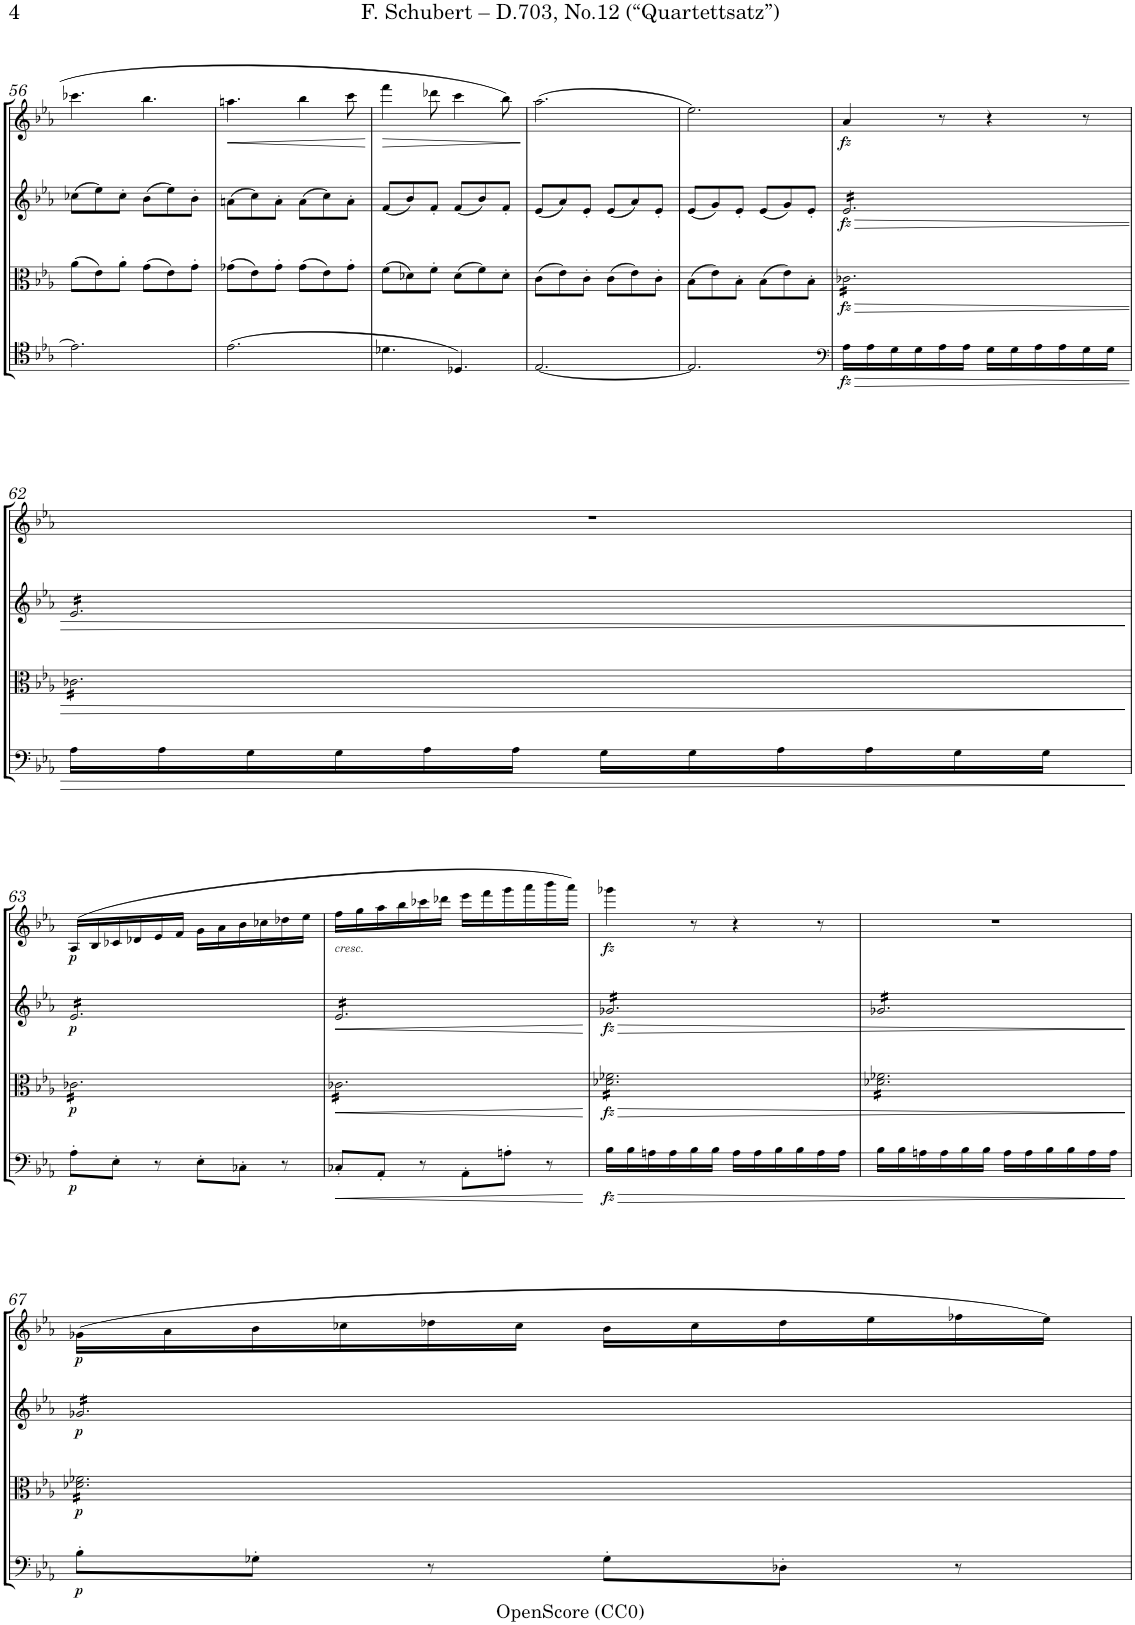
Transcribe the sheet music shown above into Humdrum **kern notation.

**kern	**dynam	**kern	**dynam	**kern	**dynam	**kern	**dynam
*part4	*part4	*part3	*part3	*part2	*part2	*part1	*part1
*staff4	*staff4	*staff3	*staff3	*staff2	*staff2	*staff1	*staff1
*I"Violoncello	*	*I"Viola	*	*I"Violin 2	*	*I"Violin 1	*
*I'Vc	*	*I'Vla	*	*I'Vln	*	*I'Vln	*
!!LO:PB:g=z
*clefC4	*	*clefC3	*	*clefG2	*	*clefG2	*
*k[b-e-a-]	*	*k[b-e-a-]	*	*k[b-e-a-]	*	*k[b-e-a-]	*
*M6/8	*	*M6/8	*	*M6/8	*	*M6/8	*
=56	=56	=56	=56	=56	=56	=56	=56
2.e-\]	.	(8a-\L	.	(8cc-X\L	.	4.ccc-X\	.
.	.	8e-\)	.	8ee-\)	.	.	.
.	.	8a-'\J	.	8cc-'\J	.	.	.
.	.	(8g\L	.	(8b-\L	.	4.bb-\	.
.	.	8e-\)	.	8ee-\)	.	.	.
.	.	8g'\J	.	8b-'\J	.	.	.
=57	=57	=57	=57	=57	=57	=57	=57
!	!	!	!	!	!	!	!LO:HP:b
(2.e-\	.	(8g-X\L	.	(8an\L	.	4.aan\	<
.	.	8e-\)	.	8cc\)	.	.	.
.	.	8g-'\J	.	8a'\J	.	.	.
.	.	(8g-\L	.	(8a\L	.	4bb-\	.
.	.	8e-\)	.	8cc\)	.	.	.
.	.	8g-'\J	.	8a'\J	.	8ccc\	.
.	.	.	.	.	.	.	[
=58	=58	=58	=58	=58	=58	=58	=58
!	!	!	!	!	!	!	!LO:HP:b
4.d-X\	.	(8f\L	.	(8f/L	.	4fff\	>
.	.	8d-X\)	.	8b-/)	.	.	.
.	.	8f'\J	.	8f'/J	.	8ddd-X\	.
4.D-X/)	.	(8d-\L	.	(8f/L	.	4ccc\	.
.	.	8f\)	.	8b-/)	.	.	.
.	.	8d-'\J	.	8f'/J	.	8bb-\	.
.	.	.	.	.	.	.	]
=59	=59	=59	=59	=59	=59	=59	=59
[2.E-/	.	(8c\L	.	(8e-/L	.	(2.aa-\	.
.	.	8e-\)	.	8a-/)	.	.	.
.	.	8c'\J	.	8e-'/J	.	.	.
.	.	(8c\L	.	(8e-/L	.	.	.
.	.	8e-\)	.	8a-/)	.	.	.
.	.	8c'\J	.	8e-'/J	.	.	.
=60	=60	=60	=60	=60	=60	=60	=60
2.E-/]	.	(8B-\L	.	(8e-/L	.	2.ee-\)	.
.	.	8e-\)	.	8g/)	.	.	.
.	.	8B-'\J	.	8e-'/J	.	.	.
.	.	(8B-\L	.	(8e-/L	.	.	.
.	.	8e-\)	.	8g/)	.	.	.
.	.	8B-'\J	.	8e-'/J	.	.	.
=61	=61	=61	=61	=61	=61	=61	=61
*clefF4	*	*	*	*	*	*	*
!	!LO:HP:b	!	!LO:HP:b	!	!LO:HP:b	!	!
!	!LO:DY:n=1:b	!	!LO:DY:n=1:b	!	!LO:DY:n=1:b	!	!LO:DY:b
*	*	*tremolo	*	*	*	*	*
*	*	*	*	*tremolo	*	*	*
16A-\LL	> fz	16c-X\LL	> fz	16e-/LL	> fz	4a-/	fz
16A-\	.	16c-X\	.	16e-/	.	.	.
16G\	.	16c-X\	.	16e-/	.	.	.
16G\	.	16c-X\	.	16e-/	.	.	.
16A-\	.	16c-X\	.	16e-/	.	8r	.
16A-\JJ	.	16c-X\	.	16e-/	.	.	.
16G\LL	.	16c-X\	.	16e-/	.	4r	.
16G\	.	16c-X\	.	16e-/	.	.	.
16A-\	.	16c-X\	.	16e-/	.	.	.
16A-\	.	16c-X\	.	16e-/	.	.	.
16G\	.	16c-X\	.	16e-/	.	8r	.
16G\JJ	.	16c-X\JJ	.	16e-/JJ	.	.	.
!!LO:LB:g=z
=62	=62	=62	=62	=62	=62	=62	=62
16A-\LL	.	16c-X\LL	.	16e-/LL	.	2.r	.
16A-\	.	16c-X\	.	16e-/	.	.	.
16G\	.	16c-X\	.	16e-/	.	.	.
16G\	.	16c-X\	.	16e-/	.	.	.
16A-\	.	16c-X\	.	16e-/	.	.	.
16A-\JJ	.	16c-X\	.	16e-/	.	.	.
16G\LL	.	16c-X\	.	16e-/	.	.	.
16G\	.	16c-X\	.	16e-/	.	.	.
16A-\	.	16c-X\	.	16e-/	.	.	.
16A-\	.	16c-X\	.	16e-/	.	.	.
16G\	.	16c-X\	.	16e-/	.	.	.
16G\JJ	.	16c-X\JJ	.	16e-/JJ	.	.	.
.	]	.	]	.	]	.	.
!!LO:LB:g=z
=63	=63	=63	=63	=63	=63	=63	=63
!	!LO:DY:b	!	!LO:DY:b	!	!LO:DY:b	!	!LO:DY:b
8A-'\L	p	16c-X\LL	p	16e-/LL	p	(16A-/LL	p
.	.	16c-X\	.	16e-/	.	16B-/	.
8E-'\J	.	16c-X\	.	16e-/	.	16c-X/	.
.	.	16c-X\	.	16e-/	.	16d-X/	.
8r	.	16c-X\	.	16e-/	.	16e-/	.
.	.	16c-X\	.	16e-/	.	16f/JJ	.
8E-'\L	.	16c-X\	.	16e-/	.	16g\LL	.
.	.	16c-X\	.	16e-/	.	16a-\	.
8C-X'\J	.	16c-X\	.	16e-/	.	16b-\	.
.	.	16c-X\	.	16e-/	.	16cc-X\	.
8r	.	16c-X\	.	16e-/	.	16dd-X\	.
.	.	16c-X\JJ	.	16e-/JJ	.	16ee-\JJ	.
=64	=64	=64	=64	=64	=64	=64	=64
!	!	!	!	!	!	!LO:TX:b:i:t=cresc.	!
!	!LO:HP:b	!	!LO:HP:b	!	!LO:HP:b	!	!
8C-X'/L	<	16c-X\LL	<	16e-/LL	<	16ff\LL	.
.	.	16c-X\	.	16e-/	.	16gg\	.
8AA-'/J	.	16c-X\	.	16e-/	.	16aa-\	.
.	.	16c-X\	.	16e-/	.	16bb-\	.
8r	.	16c-X\	.	16e-/	.	16ccc-X\	.
.	.	16c-X\	.	16e-/	.	16ddd-X\JJ	.
8AA-'\L	.	16c-X\	.	16e-/	.	16eee-\LL	.
.	.	16c-X\	.	16e-/	.	16fff\	.
8An'\J	.	16c-X\	.	16e-/	.	16ggg\	.
.	.	16c-X\	.	16e-/	.	16aaa-\	.
8r	.	16c-X\	.	16e-/	.	16bbb-\	.
.	.	16c-X\JJ	.	16e-/JJ	.	16aaa-\JJ)	.
.	[	.	[	.	[	.	.
=65	=65	=65	=65	=65	=65	=65	=65
!	!LO:HP:b	!	!LO:HP:b	!	!LO:HP:b	!	!
!	!LO:DY:n=1:b	!	!LO:DY:n=1:b	!	!LO:DY:n=1:b	!	!LO:DY:b
16B-\LL	> fz	16d-X\ 16f-X\LL	> fz	16g-X/LL	> fz	4ggg-X\	fz
16B-\	.	16d-X\ 16f-X\	.	16g-X/	.	.	.
16An\	.	16d-X\ 16f-X\	.	16g-X/	.	.	.
16A\	.	16d-X\ 16f-X\	.	16g-X/	.	.	.
16B-\	.	16d-X\ 16f-X\	.	16g-X/	.	8r	.
16B-\JJ	.	16d-X\ 16f-X\	.	16g-X/	.	.	.
16A\LL	.	16d-X\ 16f-X\	.	16g-X/	.	4r	.
16A\	.	16d-X\ 16f-X\	.	16g-X/	.	.	.
16B-\	.	16d-X\ 16f-X\	.	16g-X/	.	.	.
16B-\	.	16d-X\ 16f-X\	.	16g-X/	.	.	.
16A\	.	16d-X\ 16f-X\	.	16g-X/	.	8r	.
16A\JJ	.	16d-X\ 16f-X\JJ	.	16g-X/JJ	.	.	.
=66	=66	=66	=66	=66	=66	=66	=66
16B-\LL	.	16d-X\ 16f-X\LL	.	16g-X/LL	.	2.r	.
16B-\	.	16d-X\ 16f-X\	.	16g-X/	.	.	.
16An\	.	16d-X\ 16f-X\	.	16g-X/	.	.	.
16A\	.	16d-X\ 16f-X\	.	16g-X/	.	.	.
16B-\	.	16d-X\ 16f-X\	.	16g-X/	.	.	.
16B-\JJ	.	16d-X\ 16f-X\	.	16g-X/	.	.	.
16A\LL	.	16d-X\ 16f-X\	.	16g-X/	.	.	.
16A\	.	16d-X\ 16f-X\	.	16g-X/	.	.	.
16B-\	.	16d-X\ 16f-X\	.	16g-X/	.	.	.
16B-\	.	16d-X\ 16f-X\	.	16g-X/	.	.	.
16A\	.	16d-X\ 16f-X\	.	16g-X/	.	.	.
16A\JJ	.	16d-X\ 16f-X\JJ	.	16g-X/JJ	.	.	.
.	]	.	]	.	]	.	.
!!LO:LB:g=z
=67	=67	=67	=67	=67	=67	=67	=67
!	!LO:DY:b	!	!LO:DY:b	!	!LO:DY:b	!	!LO:DY:b
8B-'\L	p	16d-X\ 16f-X\LL	p	16g-X/LL	p	(16g-X\LL	p
.	.	16d-X\ 16f-X\	.	16g-X/	.	16a-\	.
8G-X'\J	.	16d-X\ 16f-X\	.	16g-X/	.	16b-\	.
.	.	16d-X\ 16f-X\	.	16g-X/	.	16cc-X\	.
8r	.	16d-X\ 16f-X\	.	16g-X/	.	16dd-X\	.
.	.	16d-X\ 16f-X\	.	16g-X/	.	16cc-\JJ	.
8G-'\L	.	16d-X\ 16f-X\	.	16g-X/	.	16b-\LL	.
.	.	16d-X\ 16f-X\	.	16g-X/	.	16cc-\	.
8D-X'\J	.	16d-X\ 16f-X\	.	16g-X/	.	16dd-\	.
.	.	16d-X\ 16f-X\	.	16g-X/	.	16ee-\	.
8r	.	16d-X\ 16f-X\	.	16g-X/	.	16ff-X\	.
.	.	16d-X\ 16f-X\JJ	.	16g-X/JJ	.	16ee-\JJ)	.
*	*	*	*	*Xtremolo	*	*	*
*	*	*Xtremolo	*	*	*	*	*
=	=	=	=	=	=	=	=
*-	*-	*-	*-	*-	*-	*-	*-
